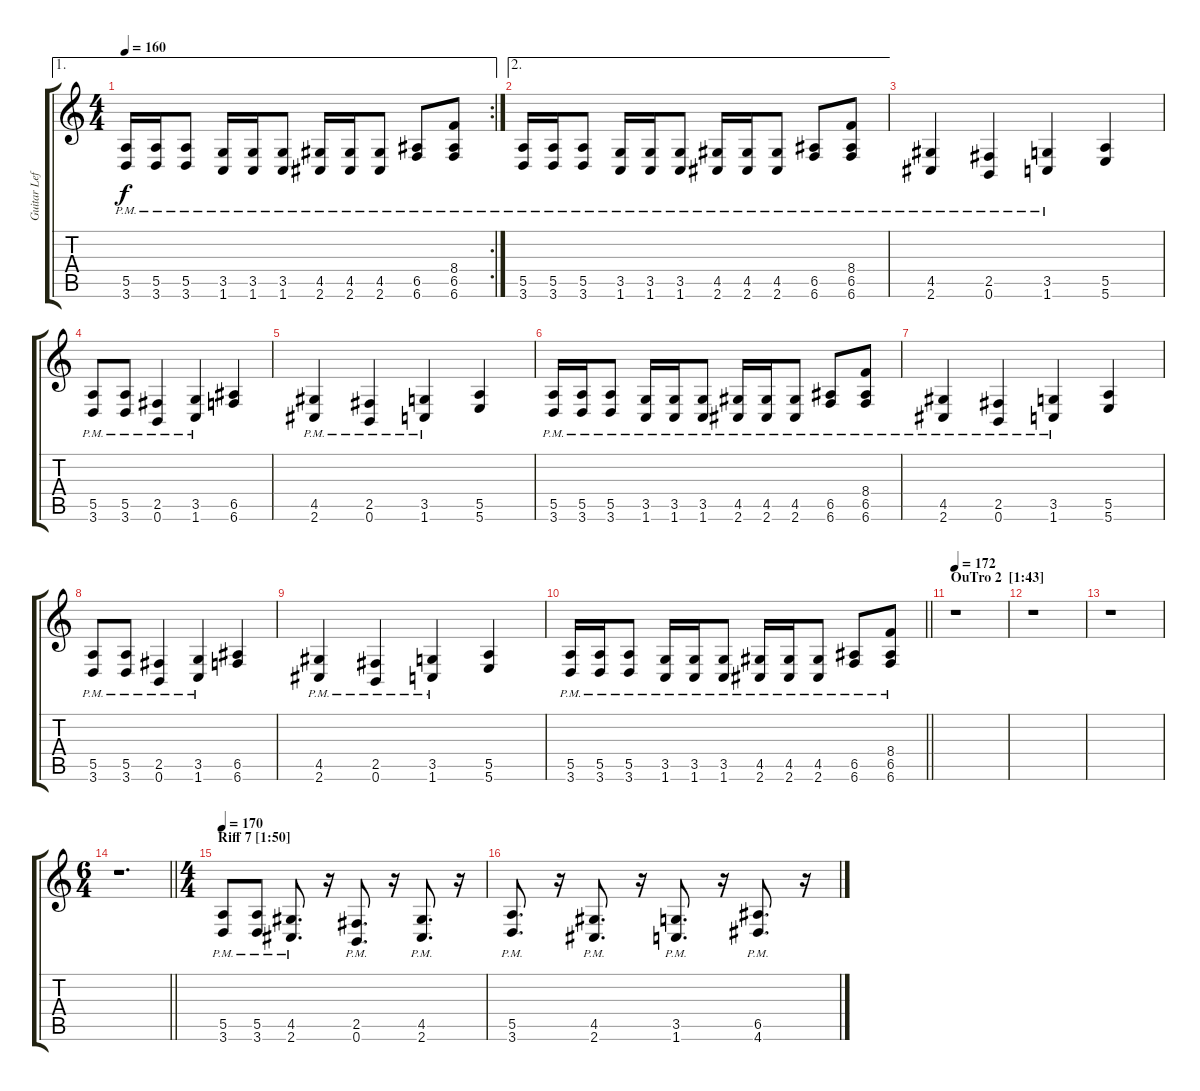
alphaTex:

\track ("Guitar LefT " "Guitar Lef") {instrument overdrivenguitar}
\staff {score tabs}
\tuning (B3 Gb3 D3 A2 E2 B1) {hide}
\ae 1
\rc 2
\ts (4 4)
\tempo 160
\clef g2
\ks c
(5.5{pm} 3.6{pm}).16{dy f} (5.5{pm} 3.6{pm}).16 (5.5{pm} 3.6{pm}).8 (3.5{pm} 1.6{pm}).16 (3.5{pm} 1.6{pm}).16 (3.5{pm} 1.6{pm}).8 (4.5{pm} 2.6{pm}).16 (4.5{pm} 2.6{pm}).16 (4.5{pm} 2.6{pm}).8 (6.5{pm} 6.6{pm}).8 (8.4{pm} 6.5{pm} 6.6{pm}).8 |
\ae 2
(5.5{pm} 3.6{pm}).16 (5.5{pm} 3.6{pm}).16 (5.5{pm} 3.6{pm}).8 (3.5{pm} 1.6{pm}).16 (3.5{pm} 1.6{pm}).16 (3.5{pm} 1.6{pm}).8 (4.5{pm} 2.6{pm}).16 (4.5{pm} 2.6{pm}).16 (4.5{pm} 2.6{pm}).8 (6.5{pm} 6.6{pm}).8 (8.4{pm} 6.5{pm} 6.6{pm}).8 |
(4.5{pm} 2.6{pm}).4 (2.5{pm} 0.6{pm}).4 (3.5{pm} 1.6{pm}).4 (5.5 5.6).4 |
(5.5{pm} 3.6{pm}).8 (5.5{pm} 3.6{pm}).8 (2.5{pm} 0.6{pm}).4 (3.5{pm} 1.6{pm}).4 (6.5 6.6).4 |
(4.5{pm} 2.6{pm}).4 (2.5{pm} 0.6{pm}).4 (3.5{pm} 1.6{pm}).4 (5.5 5.6).4 |
(5.5{pm} 3.6{pm}).16 (5.5{pm} 3.6{pm}).16 (5.5{pm} 3.6{pm}).8 (3.5{pm} 1.6{pm}).16 (3.5{pm} 1.6{pm}).16 (3.5{pm} 1.6{pm}).8 (4.5{pm} 2.6{pm}).16 (4.5{pm} 2.6{pm}).16 (4.5{pm} 2.6{pm}).8 (6.5{pm} 6.6{pm}).8 (8.4{pm} 6.5{pm} 6.6{pm}).8 |
(4.5{pm} 2.6{pm}).4 (2.5{pm} 0.6{pm}).4 (3.5{pm} 1.6{pm}).4 (5.5 5.6).4 |
(5.5{pm} 3.6{pm}).8 (5.5{pm} 3.6{pm}).8 (2.5{pm} 0.6{pm}).4 (3.5{pm} 1.6{pm}).4 (6.5 6.6).4 |
(4.5{pm} 2.6{pm}).4 (2.5{pm} 0.6{pm}).4 (3.5{pm} 1.6{pm}).4 (5.5 5.6).4 |
\barLineRight lightlight
(5.5{pm} 3.6{pm}).16 (5.5{pm} 3.6{pm}).16 (5.5{pm} 3.6{pm}).8 (3.5{pm} 1.6{pm}).16 (3.5{pm} 1.6{pm}).16 (3.5{pm} 1.6{pm}).8 (4.5{pm} 2.6{pm}).16 (4.5{pm} 2.6{pm}).16 (4.5{pm} 2.6{pm}).8 (6.5{pm} 6.6{pm}).8 (8.4{pm} 6.5{pm} 6.6{pm}).8 |
\section ("" "OuTro 2  [1:43]")
\tempo 172
r.1 |
r.1 |
r.1 |
\ts (6 4)
\barLineRight lightlight
r.1{d} |
\ts (4 4)
\section ("" "Riff 7 [1:50]")
\tempo 170
(5.5{pm} 3.6{pm}).8 (5.5{pm} 3.6{pm}).8 (4.5{pm} 2.6{pm}).8{d} r.16 (2.5{pm} 0.6{pm}).8{d} r.16 (4.5{pm} 2.6{pm}).8{d} r.16 |
(5.5{pm} 3.6{pm}).8{d} r.16 (4.5{pm} 2.6{pm}).8{d} r.16 (3.5{pm} 1.6{pm}).8{d} r.16 (6.5{pm} 4.6{pm}).8{d} r.16
